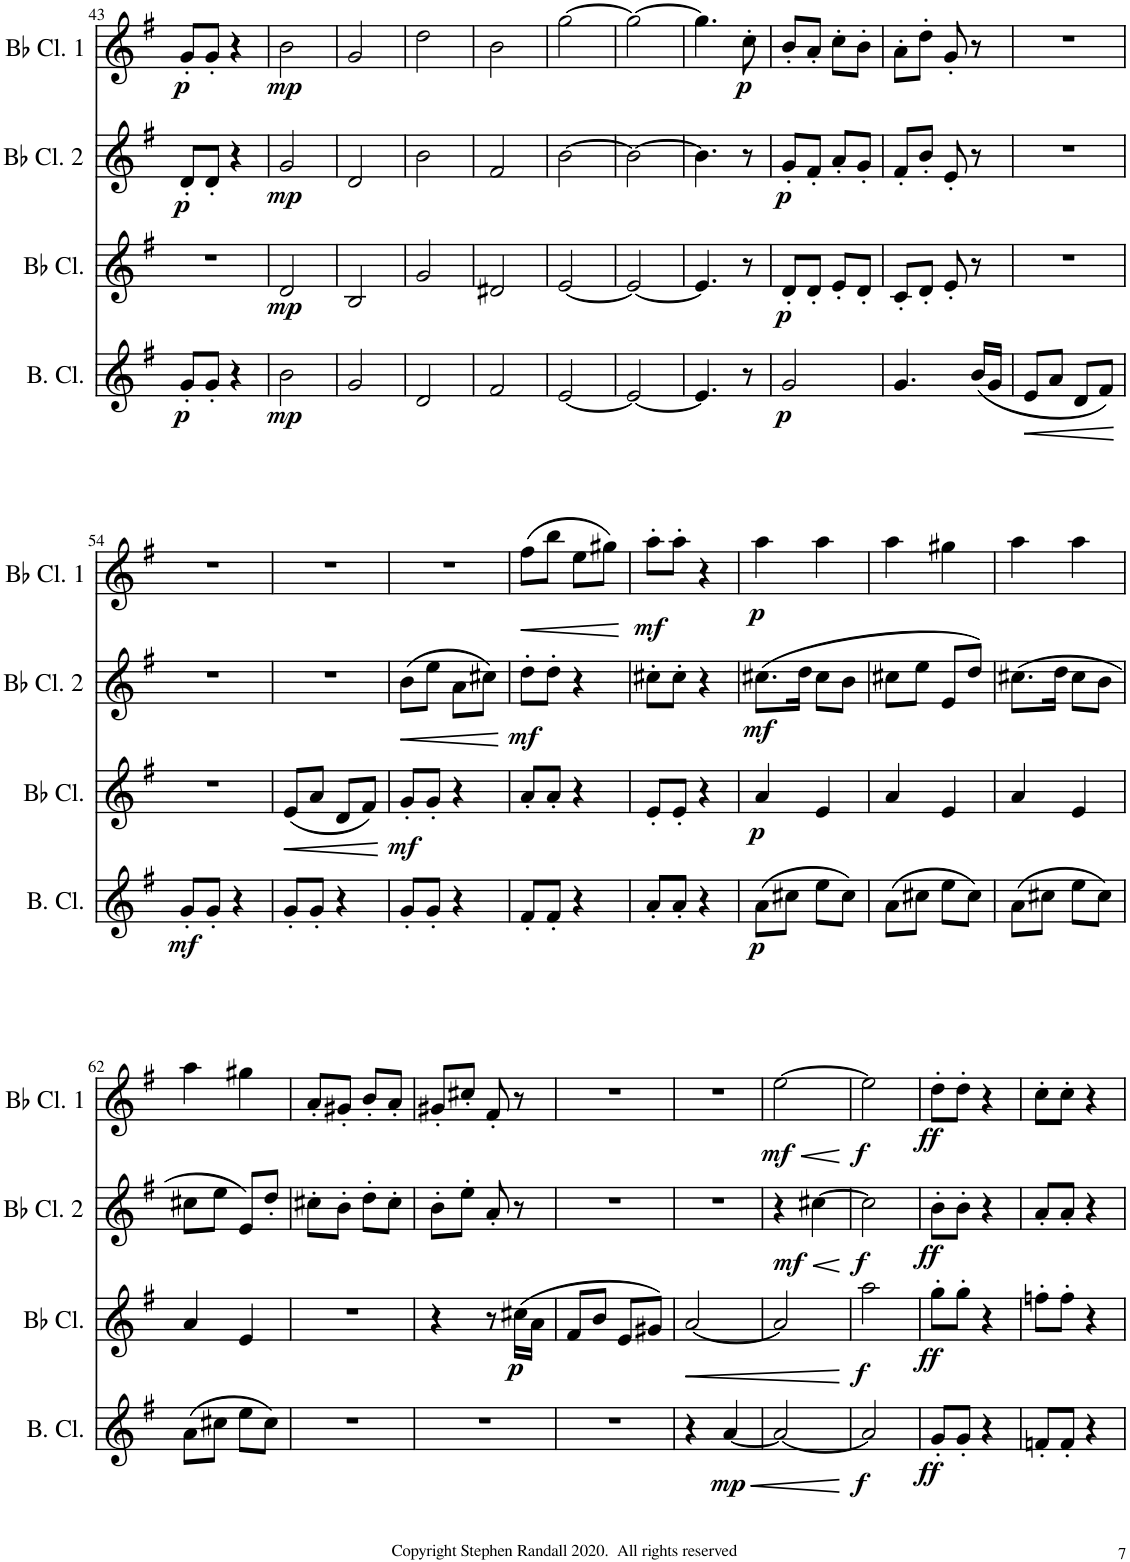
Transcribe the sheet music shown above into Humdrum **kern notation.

**kern	**dynam	**kern	**dynam	**kern	**dynam	**kern	**dynam
*part4	*part4	*part3	*part3	*part2	*part2	*part1	*part1
*staff4	*staff4	*staff3	*staff3	*staff2	*staff2	*staff1	*staff1
*I"Bass Clarinet	*	*I"Bb Clarinet	*	*I"Bb Clarinet 2	*	*I"Bb Clarinet 1	*
*I'B. Cl.	*	*I'Bb Cl.	*	*I'Bb Cl. 2	*	*I'Bb Cl. 1	*
!!LO:PB:g=z
*clefG2	*	*clefG2	*	*clefG2	*	*clefG2	*
*Trd8c14	*	*Trd1c2	*	*Trd1c2	*	*Trd1c2	*
*k[f#]	*	*k[f#]	*	*k[f#]	*	*k[f#]	*
*M2/4	*	*M2/4	*	*M2/4	*	*M2/4	*
=43	=43	=43	=43	=43	=43	=43	=43
!	!LO:DY:b	!	!	!	!LO:DY:b	!	!LO:DY:b
8g'/L	p	2r	.	8d'/L	p	8g'/L	p
8g'/J	.	.	.	8d'/J	.	8g'/J	.
4r	.	.	.	4r	.	4r	.
=44	=44	=44	=44	=44	=44	=44	=44
!	!LO:DY:b	!	!LO:DY:b	!	!LO:DY:b	!	!LO:DY:b
2b\	mp	2d/	mp	2g/	mp	2b\	mp
=45	=45	=45	=45	=45	=45	=45	=45
2g/	.	2B/	.	2d/	.	2g/	.
=46	=46	=46	=46	=46	=46	=46	=46
2d/	.	2g/	.	2b\	.	2dd\	.
=47	=47	=47	=47	=47	=47	=47	=47
2f#/	.	2d#X/	.	2f#/	.	2b\	.
=48	=48	=48	=48	=48	=48	=48	=48
[2e/	.	[2e/	.	[2b\	.	[2gg\	.
=49	=49	=49	=49	=49	=49	=49	=49
2e/_	.	2e/_	.	2b\_	.	2gg\_	.
=50	=50	=50	=50	=50	=50	=50	=50
4.e/]	.	4.e/]	.	4.b\]	.	4.gg\]	.
!	!	!	!	!	!	!	!LO:DY:b
8r	.	8r	.	8r	.	8cc'\	p
=51	=51	=51	=51	=51	=51	=51	=51
!	!LO:DY:b	!	!LO:DY:b	!	!LO:DY:b	!	!
2g/	p	8d'/L	p	8g'/L	p	8b'/L	.
.	.	8d'/J	.	8f#'/J	.	8a'/J	.
.	.	8e'/L	.	8a'/L	.	8cc'\L	.
.	.	8d'/J	.	8g'/J	.	8b'\J	.
=52	=52	=52	=52	=52	=52	=52	=52
4.g/	.	8c'/L	.	8f#'/L	.	8a'\L	.
.	.	8d'/J	.	8b'/J	.	8dd'\J	.
.	.	8e'/	.	8e'/	.	8g'/	.
(16b/LL	.	8r	.	8r	.	8r	.
16g/JJ	.	.	.	.	.	.	.
=53	=53	=53	=53	=53	=53	=53	=53
!	!LO:HP:b	!	!	!	!	!	!
8e/L	<	2r	.	2r	.	2r	.
8a/J	.	.	.	.	.	.	.
8d/L	.	.	.	.	.	.	.
8f#/J)	.	.	.	.	.	.	.
.	[	.	.	.	.	.	.
!!LO:LB:g=z
=54	=54	=54	=54	=54	=54	=54	=54
!	!LO:DY:b	!	!	!	!	!	!
8g'/L	mf	2r	.	2r	.	2r	.
8g'/J	.	.	.	.	.	.	.
4r	.	.	.	.	.	.	.
=55	=55	=55	=55	=55	=55	=55	=55
!	!	!	!LO:HP:b	!	!	!	!
8g'/L	.	(8e/L	<	2r	.	2r	.
8g'/J	.	8a/J	.	.	.	.	.
4r	.	8d/L	.	.	.	.	.
.	.	8f#/J)	.	.	.	.	.
.	.	.	[	.	.	.	.
=56	=56	=56	=56	=56	=56	=56	=56
!	!	!	!LO:DY:b	!	!LO:HP:b	!	!
8g'/L	.	8g'/L	mf	(8b\L	<	2r	.
8g'/J	.	8g'/J	.	8ee\J	.	.	.
4r	.	4r	.	8a\L	.	.	.
.	.	.	.	8cc#X\J)	.	.	.
.	.	.	.	.	[	.	.
=57	=57	=57	=57	=57	=57	=57	=57
!	!	!	!	!	!LO:DY:b	!	!LO:HP:b
8f#'/L	.	8a'/L	.	8dd'\L	mf	(8ff#\L	<
8f#'/J	.	8a'/J	.	8dd'\J	.	8bb\J	.
4r	.	4r	.	4r	.	8ee\L	.
.	.	.	.	.	.	8gg#X\J)	.
.	.	.	.	.	.	.	[
=58	=58	=58	=58	=58	=58	=58	=58
!	!	!	!	!	!	!	!LO:DY:b
8a'/L	.	8e'/L	.	8cc#X'\L	.	8aa'\L	mf
8a'/J	.	8e'/J	.	8cc#'\J	.	8aa'\J	.
4r	.	4r	.	4r	.	4r	.
=59	=59	=59	=59	=59	=59	=59	=59
!	!LO:DY:b	!	!LO:DY:b	!	!LO:DY:b	!	!LO:DY:b
(8a\L	p	4a/	p	(8.cc#X\L	mf	4aa\	p
8cc#X\J	.	.	.	.	.	.	.
.	.	.	.	16dd\Jk	.	.	.
8ee\L	.	4e/	.	8cc#\L	.	4aa\	.
8cc#\J)	.	.	.	8b\J	.	.	.
=60	=60	=60	=60	=60	=60	=60	=60
(8a\L	.	4a/	.	8cc#X\L	.	4aa\	.
8cc#X\J	.	.	.	8ee\J	.	.	.
8ee\L	.	4e/	.	8e/L	.	4gg#X\	.
8cc#\J)	.	.	.	8dd/J)	.	.	.
=61	=61	=61	=61	=61	=61	=61	=61
(8a\L	.	4a/	.	(8.cc#X\L	.	4aa\	.
8cc#X\J	.	.	.	.	.	.	.
.	.	.	.	16dd\Jk	.	.	.
8ee\L	.	4e/	.	8cc#\L	.	4aa\	.
8cc#\J)	.	.	.	8b\J	.	.	.
!!LO:LB:g=z
=62	=62	=62	=62	=62	=62	=62	=62
(8a\L	.	4a/	.	8cc#X\L	.	4aa\	.
8cc#X\J	.	.	.	8ee\J	.	.	.
8ee\L	.	4e/	.	8e/L)	.	4gg#X\	.
8cc#\J)	.	.	.	8dd'/J	.	.	.
=63	=63	=63	=63	=63	=63	=63	=63
2r	.	2r	.	8cc#X'\L	.	8a'/L	.
.	.	.	.	8b'\J	.	8g#X'/J	.
.	.	.	.	8dd'\L	.	8b'/L	.
.	.	.	.	8cc#'\J	.	8a'/J	.
=64	=64	=64	=64	=64	=64	=64	=64
2r	.	4r	.	8b'\L	.	8g#X'/L	.
.	.	.	.	8ee'\J	.	8cc#X'/J	.
.	.	8r	.	8a'/	.	8f#'/	.
!	!	!	!LO:DY:b	!	!	!	!
.	.	(16cc#X\LL	p	8r	.	8r	.
.	.	16a\JJ	.	.	.	.	.
=65	=65	=65	=65	=65	=65	=65	=65
2r	.	8f#/L	.	2r	.	2r	.
.	.	8b/J	.	.	.	.	.
.	.	8e/L	.	.	.	.	.
.	.	8g#X/J)	.	.	.	.	.
=66	=66	=66	=66	=66	=66	=66	=66
!	!	!	!LO:HP:b	!	!	!	!
4r	.	[2a/	<	2r	.	2r	.
!	!LO:HP:b	!	!	!	!	!	!
!	!LO:DY:n=1:b	!	!	!	!	!	!
[4a/	< mp	.	.	.	.	.	.
=67	=67	=67	=67	=67	=67	=67	=67
!	!	!	!	!	!	!	!LO:HP:b
!	!	!	!	!	!	!	!LO:DY:n=1:b
2a/_	.	2a/]	.	4r	.	[2ee\	< mf
!	!	!	!	!	!LO:HP:b	!	!
!	!	!	!	!	!LO:DY:n=1:b	!	!
.	.	.	.	[4cc#X\	< mf	.	.
.	[	.	[	.	[	.	[
=68	=68	=68	=68	=68	=68	=68	=68
!	!LO:DY:b	!	!LO:DY:b	!	!LO:DY:b	!	!LO:DY:b
2a/]	f	2aa\	f	2cc#\]	f	2ee\]	f
=69	=69	=69	=69	=69	=69	=69	=69
!	!LO:DY:b	!	!LO:DY:b	!	!LO:DY:b	!	!LO:DY:b
8g'/L	ff	8gg'\L	ff	8b'\L	ff	8dd'\L	ff
8g'/J	.	8gg'\J	.	8b'\J	.	8dd'\J	.
4r	.	4r	.	4r	.	4r	.
=70	=70	=70	=70	=70	=70	=70	=70
8fn'/L	.	8ffn'\L	.	8a'/L	.	8cc'\L	.
8f'/J	.	8ff'\J	.	8a'/J	.	8cc'\J	.
4r	.	4r	.	4r	.	4r	.
=	=	=	=	=	=	=	=
*-	*-	*-	*-	*-	*-	*-	*-
